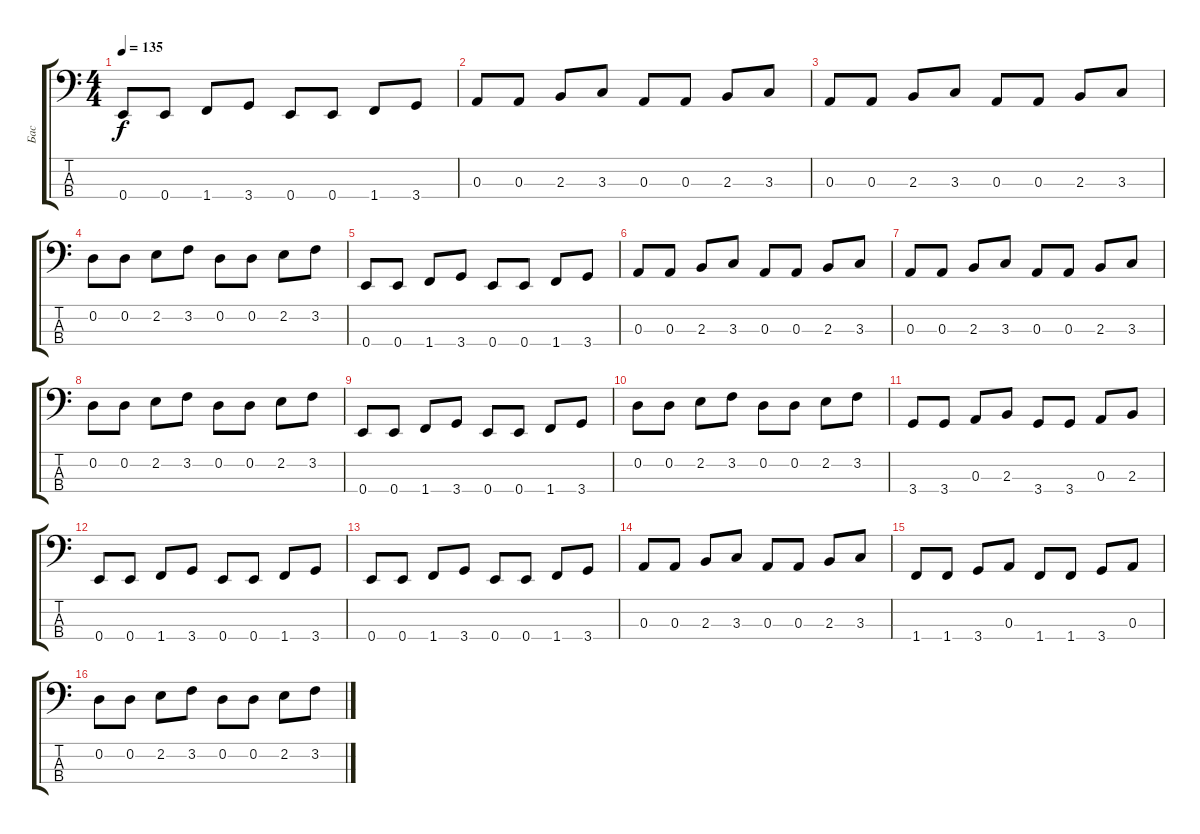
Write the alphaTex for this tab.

\track ("Бас" "Бас") {instrument electricbasspick}
\staff {score tabs}
\tuning (G2 D2 A1 E1) {hide}
\ts (4 4)
\tempo 135
\clef f4
\ks c
0.4.8{dy f} 0.4.8 1.4.8 3.4.8 0.4.8 0.4.8 1.4.8 3.4.8 |
0.3.8 0.3.8 2.3.8 3.3.8 0.3.8 0.3.8 2.3.8 3.3.8 |
0.3.8 0.3.8 2.3.8 3.3.8 0.3.8 0.3.8 2.3.8 3.3.8 |
0.2.8 0.2.8 2.2.8 3.2.8 0.2.8 0.2.8 2.2.8 3.2.8 |
0.4.8 0.4.8 1.4.8 3.4.8 0.4.8 0.4.8 1.4.8 3.4.8 |
0.3.8 0.3.8 2.3.8 3.3.8 0.3.8 0.3.8 2.3.8 3.3.8 |
0.3.8 0.3.8 2.3.8 3.3.8 0.3.8 0.3.8 2.3.8 3.3.8 |
0.2.8 0.2.8 2.2.8 3.2.8 0.2.8 0.2.8 2.2.8 3.2.8 |
0.4.8 0.4.8 1.4.8 3.4.8 0.4.8 0.4.8 1.4.8 3.4.8 |
0.2.8 0.2.8 2.2.8 3.2.8 0.2.8 0.2.8 2.2.8 3.2.8 |
3.4.8 3.4.8 0.3.8 2.3.8 3.4.8 3.4.8 0.3.8 2.3.8 |
0.4.8 0.4.8 1.4.8 3.4.8 0.4.8 0.4.8 1.4.8 3.4.8 |
0.4.8 0.4.8 1.4.8 3.4.8 0.4.8 0.4.8 1.4.8 3.4.8 |
0.3.8 0.3.8 2.3.8 3.3.8 0.3.8 0.3.8 2.3.8 3.3.8 |
1.4.8 1.4.8 3.4.8 0.3.8 1.4.8 1.4.8 3.4.8 0.3.8 |
0.2.8 0.2.8 2.2.8 3.2.8 0.2.8 0.2.8 2.2.8 3.2.8
